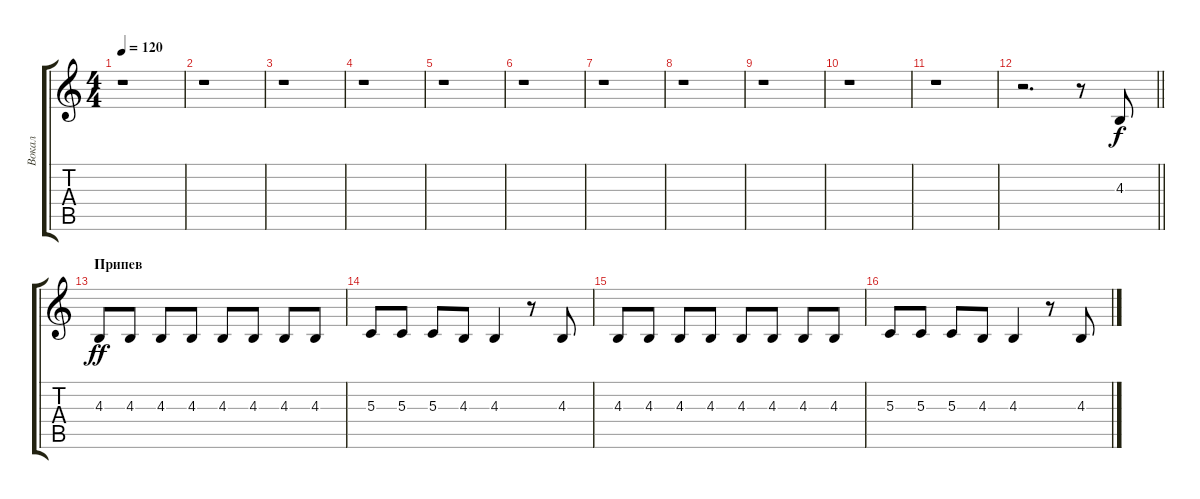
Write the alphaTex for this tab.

\track ("Вокал" "Вокал") {instrument tenorsax}
\staff {score tabs}
\tuning (E4 B3 G3 D3 A2 E2) {hide}
\ts (4 4)
\tempo 120
\clef g2
\ks c
r.1{dy f} |
r.1 |
r.1 |
r.1 |
r.1 |
r.1 |
r.1 |
r.1 |
r.1 |
r.1 |
r.1 |
\barLineRight lightlight
r.2{d} r.8 4.3.8 |
\section ("" "Припев")
4.3.8{dy ff} 4.3.8 4.3.8 4.3.8 4.3.8 4.3.8 4.3.8 4.3.8 |
5.3.8 5.3.8 5.3.8 4.3.8 4.3.4 r.8 4.3.8 |
4.3.8 4.3.8 4.3.8 4.3.8 4.3.8 4.3.8 4.3.8 4.3.8 |
5.3.8 5.3.8 5.3.8 4.3.8 4.3.4 r.8 4.3.8
